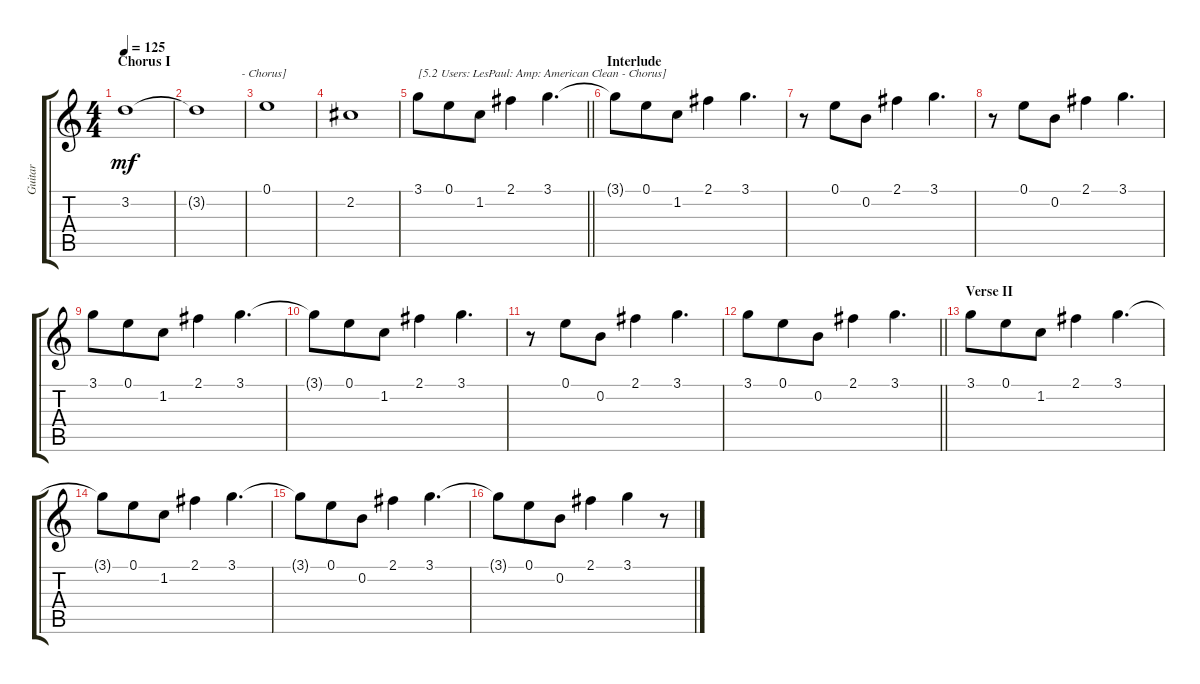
\track ("Guitar" "Guitar") {instrument electricguitarclean}
\staff {score tabs}
\tuning (E4 B3 G3 D3 A2 E2) {hide}
\ts (4 4)
\section ("" "Chorus I")
\tempo 125
\clef g2
\ks c
3.2.1{dy mf} |
3.2{t}.1{txt "               - Chorus]"} |
0.1.1 |
2.2.1 |
\barLineRight lightlight
3.1.8{txt "[5.2 Users: LesPaul: Amp: American Clean - Chorus]" volume 13 instrument electricguitarclean} 0.1.8{beam merge} 1.2.8 2.1.4 3.1.4{d} |
\section ("" "Interlude")
3.1{t}.8 0.1.8{beam merge} 1.2.8 2.1.4 3.1.4{d} |
r.8 0.1.8{beam merge} 0.2.8 2.1.4 3.1.4{d} |
r.8 0.1.8{beam merge} 0.2.8 2.1.4 3.1.4{d} |
3.1.8 0.1.8{beam merge} 1.2.8 2.1.4 3.1.4{d} |
3.1{t}.8 0.1.8{beam merge} 1.2.8 2.1.4 3.1.4{d} |
r.8 0.1.8{beam merge} 0.2.8 2.1.4 3.1.4{d} |
\barLineRight lightlight
3.1.8 0.1.8{beam merge} 0.2.8 2.1.4 3.1.4{d} |
\section ("" "Verse II")
3.1.8 0.1.8{beam merge} 1.2.8 2.1.4 3.1.4{d} |
3.1{t}.8 0.1.8{beam merge} 1.2.8 2.1.4 3.1.4{d} |
3.1{t}.8 0.1.8{beam merge} 0.2.8 2.1.4 3.1.4{d} |
3.1{t}.8 0.1.8{beam merge} 0.2.8 2.1.4 3.1.4 r.8
